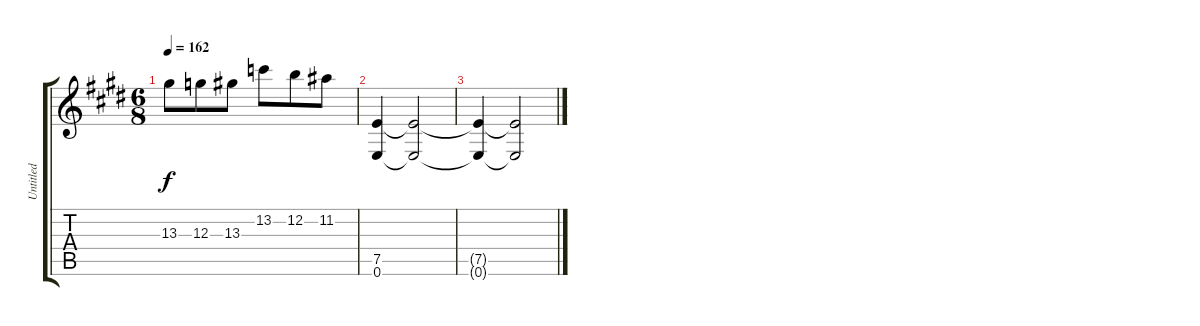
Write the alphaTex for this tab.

\track ("Untitled" "Untitled") {instrument electricguitarclean}
\staff {score tabs}
\tuning (E4 B3 G3 D3 A2 E2) {hide}
\ts (6 8)
\tempo 162
\clef g2
\ks c#minor
13.3.8{dy f} 12.3.8 13.3.8 13.2.8 12.2.8 11.2.8 |
(7.5 0.6).4 (7.5{t} 0.6{t}).2 |
(7.5{t} 0.6{t}).4 (7.5{t} 0.6{t}).2
